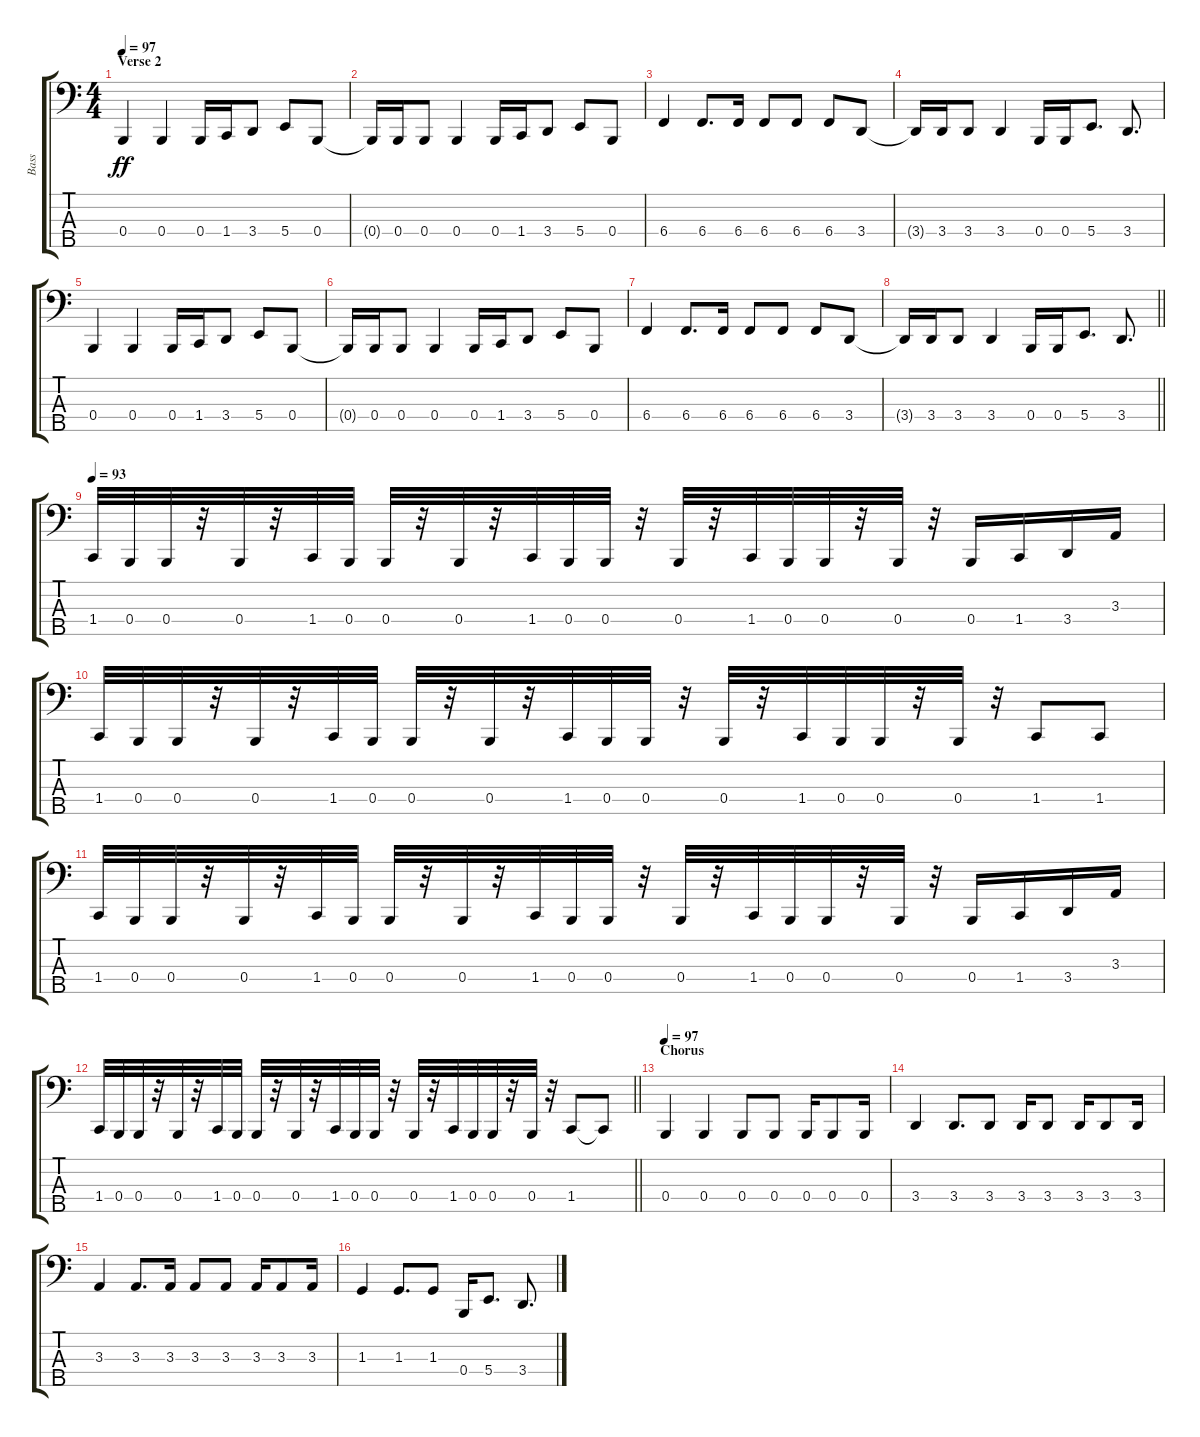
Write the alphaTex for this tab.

\track ("Bass" "Bass") {instrument electricbassfinger}
\staff {score tabs}
\tuning (E2 B1 Gb1 B0 Gb0) {hide}
\ts (4 4)
\section ("" "Verse 2")
\tempo 97
\clef f4
\ks c
0.4.4{dy ff} 0.4.4 0.4.16 1.4.16 3.4.8 5.4.8 0.4.8 |
0.4{t}.16 0.4.16 0.4.8 0.4.4 0.4.16 1.4.16 3.4.8 5.4.8 0.4.8 |
6.4.4 6.4.8{d} 6.4.16 6.4.8 6.4.8 6.4.8 3.4.8 |
3.4{t}.16 3.4.16 3.4.8 3.4.4 0.4.16 0.4.16 5.4.8{d} 3.4.8{d} |
0.4.4 0.4.4 0.4.16 1.4.16 3.4.8 5.4.8 0.4.8 |
0.4{t}.16 0.4.16 0.4.8 0.4.4 0.4.16 1.4.16 3.4.8 5.4.8 0.4.8 |
6.4.4 6.4.8{d} 6.4.16 6.4.8 6.4.8 6.4.8 3.4.8 |
\barLineRight lightlight
3.4{t}.16 3.4.16 3.4.8 3.4.4 0.4.16 0.4.16 5.4.8{d} 3.4.8{d} |
\section ("" "")
\tempo 93
1.4.32 0.4.32 0.4.32 r.32 0.4.32 r.32 1.4.32 0.4.32 0.4.32 r.32 0.4.32 r.32 1.4.32 0.4.32 0.4.32 r.32 0.4.32 r.32 1.4.32 0.4.32 0.4.32 r.32 0.4.32 r.32 0.4.16 1.4.16 3.4.16 3.3.16 |
1.4.32 0.4.32 0.4.32 r.32 0.4.32 r.32 1.4.32 0.4.32 0.4.32 r.32 0.4.32 r.32 1.4.32 0.4.32 0.4.32 r.32 0.4.32 r.32 1.4.32 0.4.32 0.4.32 r.32 0.4.32 r.32 1.4.8 1.4.8 |
1.4.32 0.4.32 0.4.32 r.32 0.4.32 r.32 1.4.32 0.4.32 0.4.32 r.32 0.4.32 r.32 1.4.32 0.4.32 0.4.32 r.32 0.4.32 r.32 1.4.32 0.4.32 0.4.32 r.32 0.4.32 r.32 0.4.16 1.4.16 3.4.16 3.3.16 |
\barLineRight lightlight
1.4.32 0.4.32 0.4.32 r.32 0.4.32 r.32 1.4.32 0.4.32 0.4.32 r.32 0.4.32 r.32 1.4.32 0.4.32 0.4.32 r.32 0.4.32 r.32 1.4.32 0.4.32 0.4.32 r.32 0.4.32 r.32 1.4.8 1.4{t}.8 |
\section ("" "Chorus")
\tempo 97
0.4.4 0.4.4 0.4.8 0.4.8 0.4.16 0.4.8 0.4.16 |
3.4.4 3.4.8{d} 3.4.8 3.4.16 3.4.8 3.4.16 3.4.8 3.4.16 |
3.3.4 3.3.8{d} 3.3.16 3.3.8 3.3.8 3.3.16 3.3.8 3.3.16 |
1.3.4 1.3.8{d} 1.3.8 0.4.16 5.4.8{d} 3.4.8{d}
